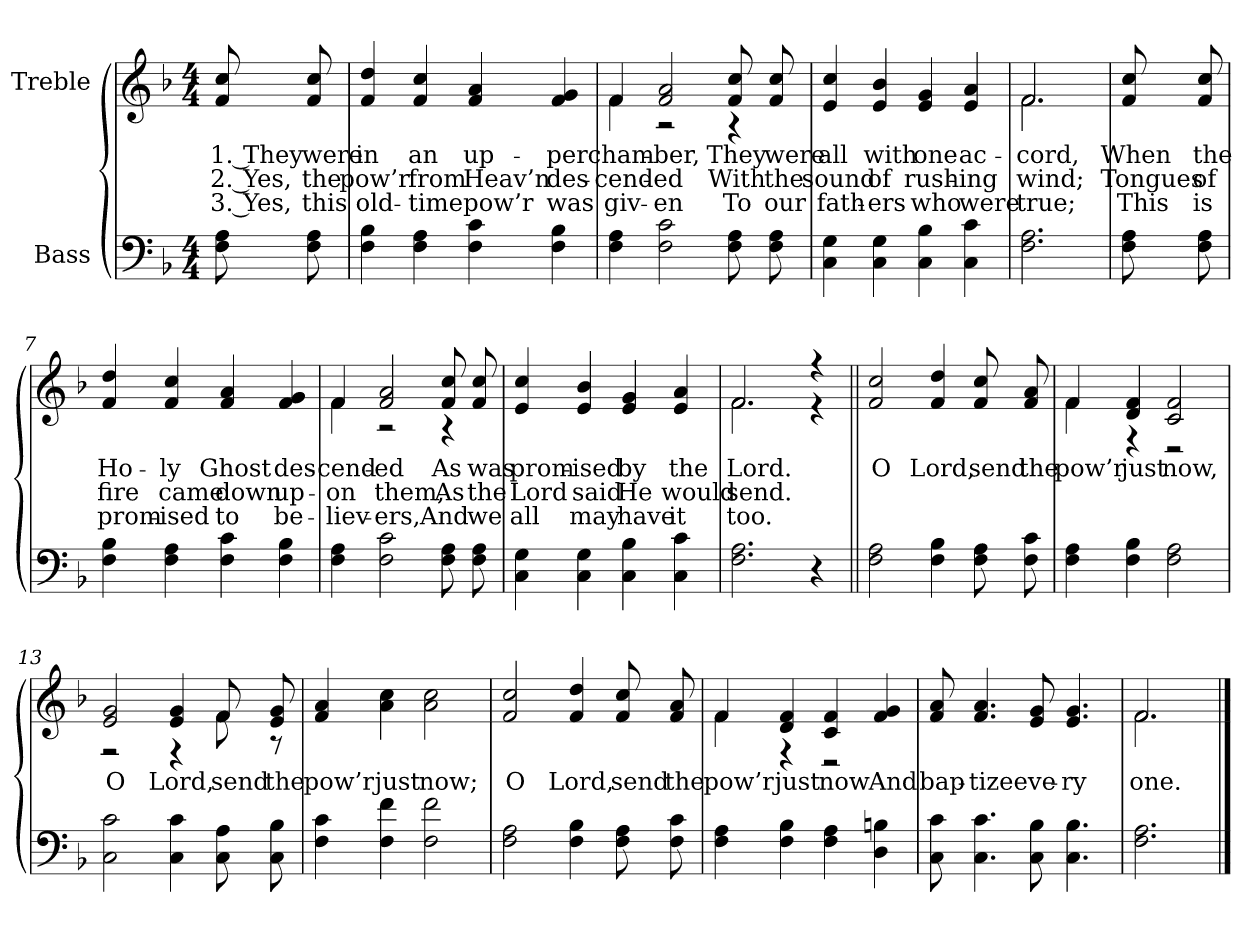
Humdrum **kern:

**kern	**kern	**text	**text	**text
*part2	*part1	*part1	*part1	*part1
*staff2	*staff1	*staff1	*staff1	*staff1
*I"Bass	*I"Treble	*	*	*
*clefF4	*clefG2	*	*	*
*k[b-]	*k[b-]	*	*	*
*F:	*F:	*	*	*
*M4/4	*M4/4	*	*	*
*MM100	*MM100	*	*	*
=1	=1	=1	=1	=1
8F 8AL	8f 8ccL	-1. They	-2. Yes,	-3. Yes,
8F 8A	8f 8cc	-were	-the	-this
=2	=2	=2	=2	=2
4F 4B-	4f 4dd	-in	-pow’r	-old-
4F 4A	4f 4cc	-an	-from	-time
4F 4c	4f 4a	-up-	-Heav’n	-pow’r
4F 4B-	4f 4g	-per	-des-	-was
=3	=3	=3	=3	=3
*	*^	*	*	*
4F 4A	4f	4f	-cham-	-cend-	-giv-
2F 2c	2f 2a	2r	-ber,	-ed	-en
8F 8A	8f 8cc	4r	-They	-With	-To
8F 8A	8f 8cc	.	-were	-the	-our
*	*v	*v	*	*	*
=4	=4	=4	=4	=4
4C 4G	4e 4cc	-all	-sound	-fath-
4C 4G	4e 4b-	-with	-of	-ers
4C 4B-	4e 4g	-one	-rush-	-who
4C 4c	4e 4a	-ac-	-ing	-were
=5	=5	=5	=5	=5
*	*^	*	*	*
2.F 2.A	2.f	2.f	-cord,	-wind;	-true;
*	*v	*v	*	*	*
=6	=6	=6	=6	=6
8F 8AL	8f 8ccL	-When	-Tongues	-This
8F 8A	8f 8cc	-the	-of	-is
=7	=7	=7	=7	=7
4F 4B-	4f 4dd	-Ho-	-fire	-prom-
4F 4A	4f 4cc	-ly	-came	-ised
4F 4c	4f 4a	-Ghost	-down	-to
4F 4B-	4f 4g	-des-	-up-	-be-
=8	=8	=8	=8	=8
*	*^	*	*	*
4F 4A	4f	4f	-cend-	-on	-liev-
2F 2c	2f 2a	2r	-ed	-them,	-ers,
8F 8A	8f 8cc	4r	-As	-As	-And
8F 8A	8f 8cc	.	-was	-the	-we
*	*v	*v	*	*	*
=9	=9	=9	=9	=9
4C 4G	4e 4cc	-prom-	-Lord	-all
4C 4G	4e 4b-	-ised	-said	-may
4C 4B-	4e 4g	-by	-He	-have
4C 4c	4e 4a	-the	-would	-it
=10	=10	=10	=10	=10
*	*^	*	*	*
2.F 2.A	2.f	2.f	-Lord.	-send.	-too.
4r	4r	4r	.	.	.
=11||	=11||	=11||	=11||	=11||	=11||
!	!LO:TX:a:t=Refrain	!	!	!	!
*	*v	*v	*	*	*
2F 2A	2f 2cc	-O	.	.
4F 4B-	4f 4dd	-Lord,	.	.
8F 8AL	8f 8ccL	-send	.	.
8F 8c	8f 8a	-the	.	.
=12	=12	=12	=12	=12
*	*^	*	*	*
4F 4A	4f	4f	-pow’r	.	.
4F 4B-	4d 4f	4r	-just	.	.
2F 2A	2c 2f	2r	-now,	.	.
=13	=13	=13	=13	=13	=13
2C 2c	2e 2g	2r	-O	.	.
4C 4c	4e 4g	4r	-Lord,	.	.
8C 8AL	8fL	8fL	-send	.	.
8C 8B-	8e 8g	8r	-the	.	.
*	*v	*v	*	*	*
=14	=14	=14	=14	=14
4F 4c	4f 4a	-pow’r	.	.
4F 4f	4a 4cc	-just	.	.
2F 2f	2a 2cc	-now;	.	.
=15	=15	=15	=15	=15
2F 2A	2f 2cc	-O	.	.
4F 4B-	4f 4dd	-Lord,	.	.
8F 8AL	8f 8ccL	-send	.	.
8F 8c	8f 8a	-the	.	.
=16	=16	=16	=16	=16
*	*^	*	*	*
4F 4A	4f	4f	-pow’r	.	.
4F 4B-	4d 4f	4r	-just	.	.
4F 4A	4c 4f	2r	-now	.	.
4D 4B	4f 4g	.	-And	.	.
*	*v	*v	*	*	*
=17	=17	=17	=17	=17
8C 8cL	8f 8aL	-bap-	.	.
4.C 4.c	4.f 4.a	-tize	.	.
8C 8B-L	8e 8gL	-eve-	.	.
4.C 4.B-	4.e 4.g	-ry	.	.
=18	=18	=18	=18	=18
*	*^	*	*	*
2.F 2.A	2.f	2.f	-one.	.	.
*	*v	*v	*	*	*
==	==	==	==	==
*-	*-	*-	*-	*-
